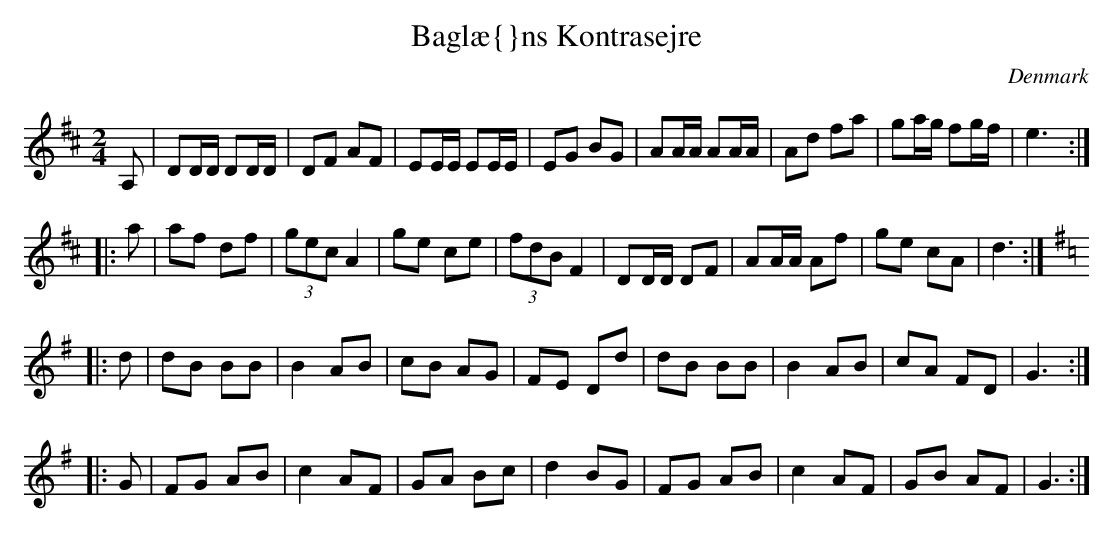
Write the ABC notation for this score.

X:1
T:Bagl\ae{}ns Kontrasejre
O:Denmark
M:2/4
L:1/8
K:D
A, |\
DD/D/ DD/D/ | DF AF | EE/E/ EE/E/ | EG BG |\
AA/A/ AA/A/ | Ad fa | ga/g/ fg/f/ | e3 :|
|:a |\
af df | (3gec A2 | ge ce | (3fdB F2 |\
DD/D/ DF | AA/A/ Af | ge cA | d3 :|
K:G
|: d |\
dB BB | B2AB | cB AG | FE Dd |\
dB BB | B2AB | cA FD | G3 :|
|: G |\
FG AB | c2AF | GA Bc | d2BG |\
FG AB | c2AF | GB AF | G3 :|
